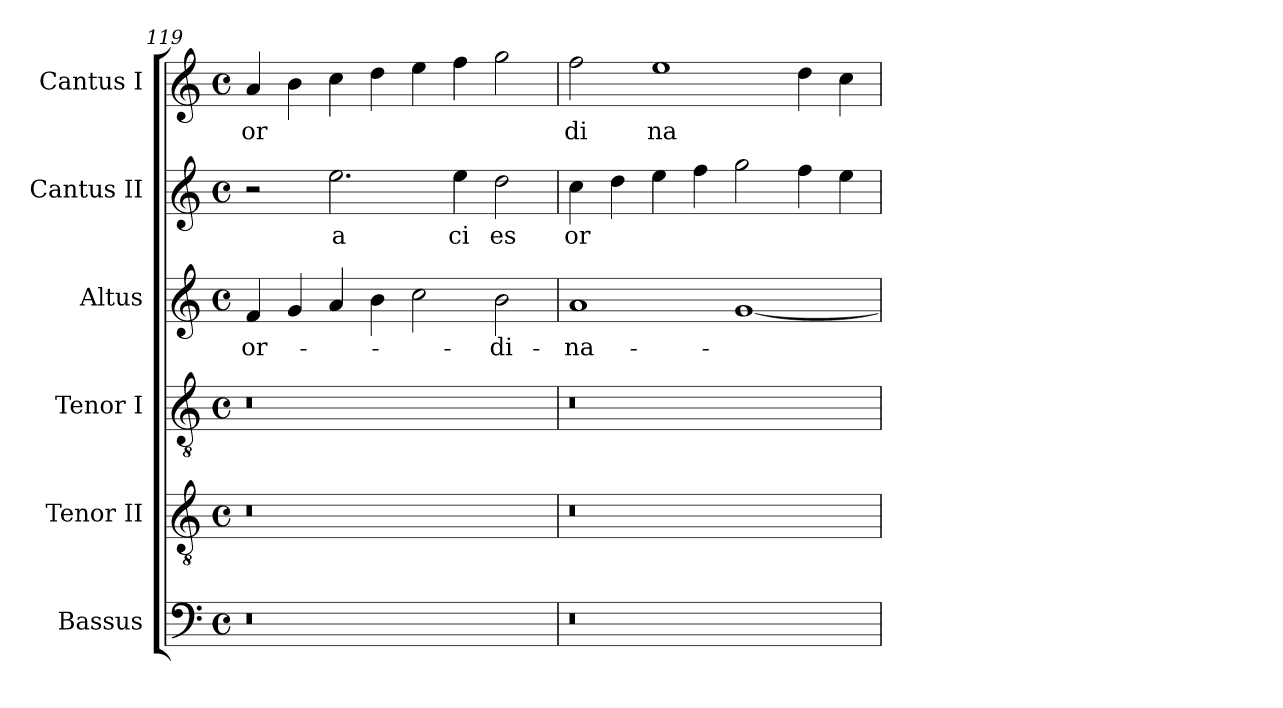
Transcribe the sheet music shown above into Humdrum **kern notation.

**kern	**kern	**kern	**kern	**text	**kern	**text	**kern	**text
*part6	*part5	*part4	*part3	*part3	*part2	*part2	*part1	*part1
*staff6	*staff5	*staff4	*staff3	*staff3	*staff2	*staff2	*staff1	*staff1
*I"Bassus	*I"Tenor II	*I"Tenor I	*I"Altus	*	*I"Cantus II	*	*I"Cantus I	*
*clefF4	*clefGv2	*clefGv2	*clefG2	*	*clefG2	*	*clefG2	*
*M4/4	*M4/4	*M4/4	*M4/4	*	*M4/4	*	*M4/4	*
*met(c)	*met(c)	*met(c)	*met(c)	*	*met(c)	*	*met(c)	*
=119	=119	=119	=119	=119	=119	=119	=119	=119
!	!	!	!	!LO:LY:b:cj	!	!	!	!LO:LY:b:cj
0r	0r	0r	4f/	or-	2r	.	4a/	or
.	.	.	4g/	.	.	.	4b\	.
!	!	!	!	!	!	!LO:LY:b:cj	!	!
.	.	.	4a/	.	2.ee\	a	4cc\	.
.	.	.	4b\	.	.	.	4dd\	.
.	.	.	2cc\	.	.	.	4ee\	.
!	!	!	!	!	!	!LO:LY:b:cj	!	!
.	.	.	.	.	4ee\	ci	4ff\	.
!	!	!	!	!LO:LY:b:cj	!	!LO:LY:b:cj	!	!
.	.	.	2b\	-di-	2dd\	es	2gg\	.
=120	=120	=120	=120	=120	=120	=120	=120	=120
!	!	!	!	!LO:LY:b:cj	!	!LO:LY:b:cj	!	!LO:LY:b:cj
0r	0r	0r	1a	-na-	4cc\	or	2ff\	di
.	.	.	.	.	4dd\	.	.	.
!	!	!	!	!	!	!	!	!LO:LY:b:cj
.	.	.	.	.	4ee\	.	1ee	na
.	.	.	.	.	4ff\	.	.	.
.	.	.	[<1g	.	2gg\	.	.	.
.	.	.	.	.	4ff\	.	4dd\	.
.	.	.	.	.	4ee\	.	4cc\	.
=	=	=	=	=	=	=	=	=
*-	*-	*-	*-	*-	*-	*-	*-	*-
